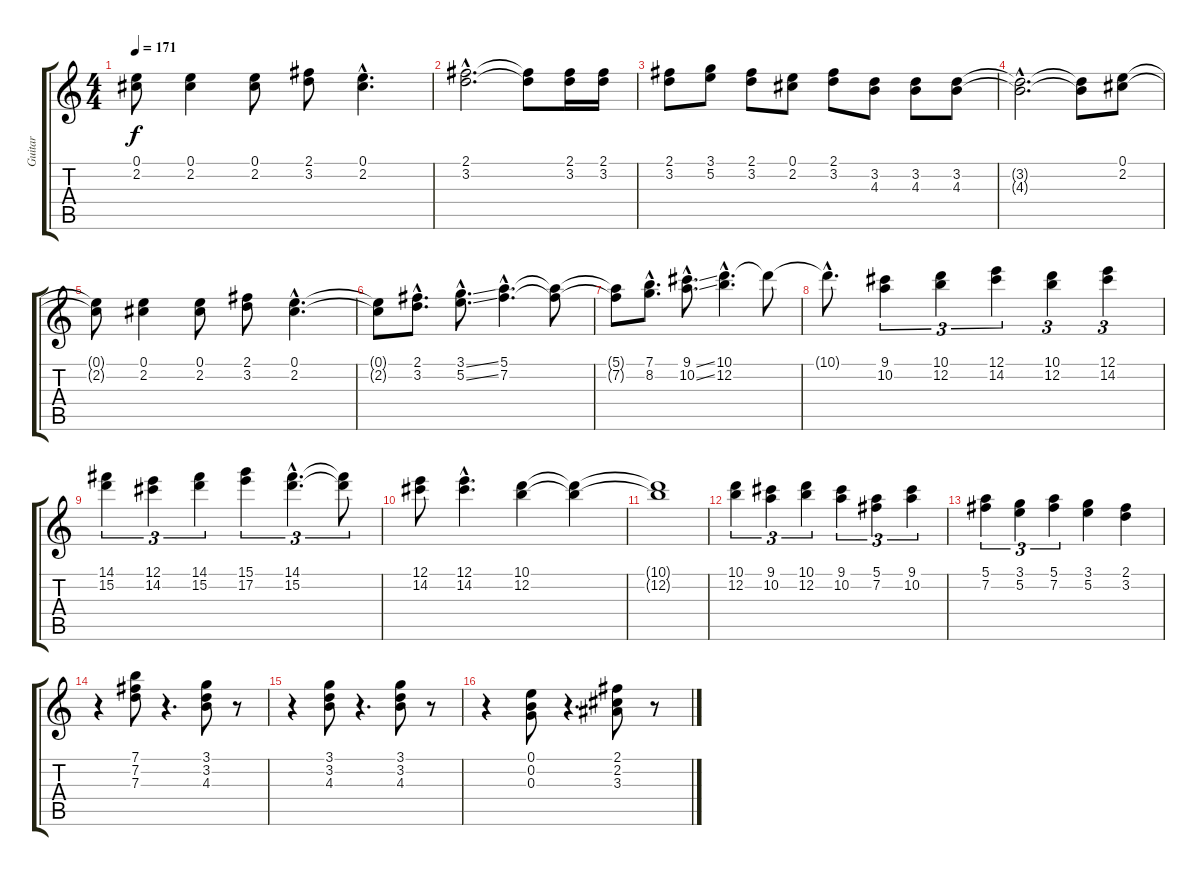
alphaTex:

\track ("Guitar" "Guitar") {instrument distortionguitar}
\staff {score tabs}
\tuning (E4 B3 G3 D3 A2 E2) {hide}
\ts (4 4)
\tempo 171
\clef g2
\ks c
(0.1{t} 2.2{t}).8{dy f} (0.1 2.2).4 (0.1 2.2).8 (2.1 3.2).8 (0.1{hac} 2.2{hac}).4{d} |
(2.1{hac} 3.2{hac}).2{d} (2.1{t} 3.2{t}).8 (2.1 3.2).16 (2.1 3.2).16 |
(2.1 3.2).8 (3.1 5.2).8 (2.1 3.2).8 (0.1 2.2).8 (2.1 3.2).8 (3.2 4.3).8 (3.2 4.3).8 (3.2 4.3).8 |
(3.2{hac t} 4.3{hac t}).2{d} (3.2{t} 4.3{t}).8 (0.1 2.2).8 |
(0.1{t} 2.2{t}).8 (0.1 2.2).4 (0.1 2.2).8 (2.1 3.2).8 (0.1{hac} 2.2{hac}).4{d} |
(0.1{t} 2.2{t}).8 (2.1{hac} 3.2{hac}).8{d} (3.1{ss hac} 5.2{ss hac}).8{d} (5.1{hac} 7.2{hac}).4{d} (5.1{t} 7.2{t}).8 |
(5.1{t} 7.2{t}).8 (7.1{hac} 8.2{hac}).8{d} (9.1{ss hac} 10.2{ss hac}).8{d} (10.1{hac} 12.2{hac}).4{d} 10.1{t}.8 |
10.1{hac t}.8{d} (9.1 10.2).4{tu (3 2)} (10.1 12.2).4{tu (3 2)} (12.1 14.2).4{tu (3 2)} (10.1 12.2).4{tu (3 2)} (12.1 14.2).4{tu (3 2)} |
(14.1 15.2).4{tu (3 2)} (12.1 14.2).4{tu (3 2)} (14.1 15.2).4{tu (3 2)} (15.1 17.2).4{tu (3 2)} (14.1{hac} 15.2{hac}).4{d tu (3 2)} (14.1{t} 15.2{t}).8{tu (3 2)} |
(12.1 14.2).8 (12.1{hac} 14.2{hac}).4{d} (10.1 12.2).4 (10.1{t} 12.2{t}).4 |
(10.1{t} 12.2{t}).1 |
(10.1 12.2).4{tu (3 2)} (9.1 10.2).4{tu (3 2)} (10.1 12.2).4{tu (3 2)} (9.1 10.2).4{tu (3 2)} (5.1 7.2).4{tu (3 2)} (9.1 10.2).4{tu (3 2)} |
(5.1 7.2).4{tu (3 2)} (3.1 5.2).4{tu (3 2)} (5.1 7.2).4{tu (3 2)} (3.1 5.2).4 (2.1 3.2).4 |
r.4 (7.1 7.2 7.3).8 r.4{d} (3.1 3.2 4.3).8 r.8 |
r.4 (3.1 3.2 4.3).8 r.4{d} (3.1 3.2 4.3).8 r.8 |
r.4 (0.1 0.2 0.3).8 r.4{d} (2.1 2.2 3.3).8 r.8
